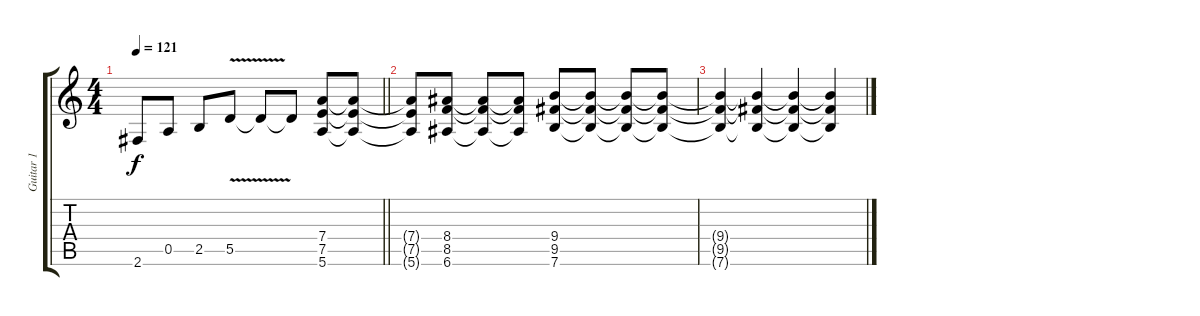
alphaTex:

\track ("Guitar 1" "Guitar 1") {instrument overdrivenguitar}
\staff {score tabs}
\tuning (E4 B3 G3 D3 A2 E2) {hide}
\ts (4 4)
\tempo 121
\clef g2
\barLineRight lightlight
\ks c
2.6.8{dy f} 0.5.8 2.5.8 5.5{v}.8 5.5{t}.8 5.5{t}.8 (7.4 7.5 5.6).8 (7.4{t} 7.5{t} 5.6{t}).8 |
(7.4{t} 7.5{t} 5.6{t}).8 (8.4 8.5 6.6).8 (8.4{t} 8.5{t} 6.6{t}).8 (8.4{t} 8.5{t} 6.6{t}).8 (9.4 9.5 7.6).8 (9.4{t} 9.5{t} 7.6{t}).8 (9.4{t} 9.5{t} 7.6{t}).8 (9.4{t} 9.5{t} 7.6{t}).8 |
(9.4{t} 9.5{t} 7.6{t}).4 (9.4{t} 9.5{t} 7.6{t}).4 (9.4{t} 9.5{t} 7.6{t}).4 (9.4{t} 9.5{t} 7.6{t}).4
